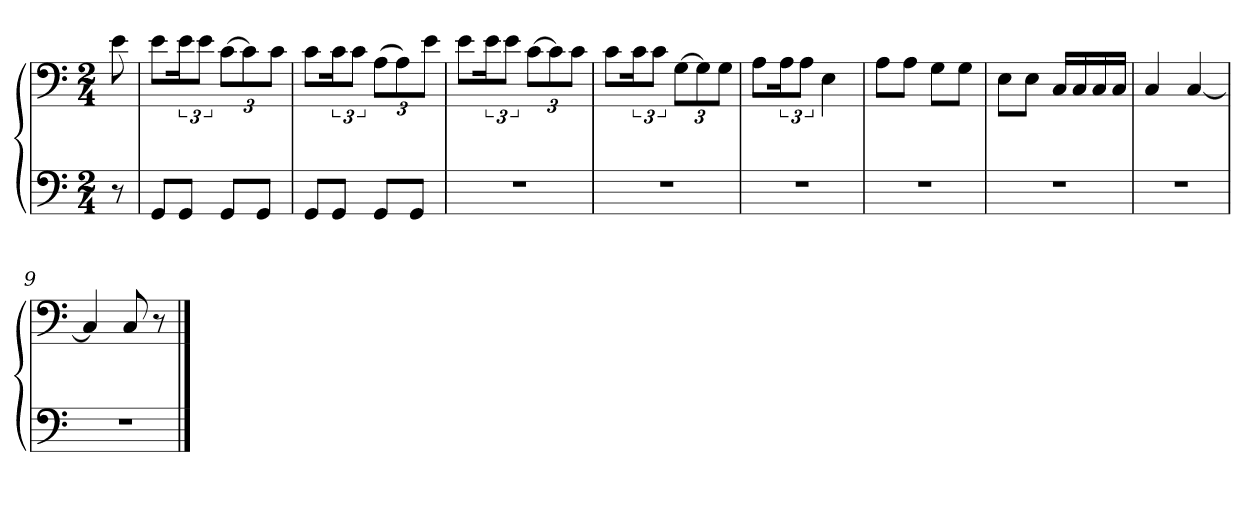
**kern	**kern
*part1	*part1
*staff2	*staff1
*clefF4	*clefF4
*k[]	*k[]
*M2/4	*M2/4
=	=
8r	8e\
=1	=1
8GG/L	8e\L
8GG/J	24e\K
.	12e\J
8GG/L	[12c\L
.	12c\]
8GG/J	.
.	12c\J
=2	=2
8GG/L	8c\L
8GG/J	24c\K
.	12c\J
8GG/L	(12A\L
.	12A\)
8GG/J	.
.	12e\J
=3	=3
2r	8e\L
.	24e\K
.	12e\J
.	[12c\L
.	12c\]
.	12c\J
=4	=4
2r	8c\L
.	24c\K
.	12c\J
.	[12G\L
.	12G\]
.	12G\J
=5	=5
2r	8A\L
.	24A\K
.	12A\J
.	4E\
=6	=6
2r	8A\L
.	8A\J
.	8G\L
.	8G\J
=7	=7
2r	8E\L
.	8E\J
.	16C/LL
.	16C/
.	16C/
.	16C/JJ
=8	=8
2r	4C/
.	[4C/
=9	=9
2r	4C/]
.	8C/
.	8r
==	==
*-	*-
